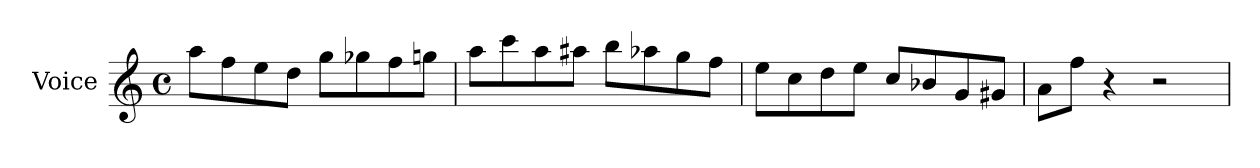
**kern
*part1
*staff1
*I"Voice
*I'Voice
*clefG2
*M4/4
*met(c)
=1
8aa\L
8ff\
8ee\
8dd\J
8gg\L
8gg-X\
8ff\
8ggn\J
=2
8aa\L
8ccc\
8aa\
8aa#X\J
8bb\L
8aa-X\
8gg\
8ff\J
=3
8ee\L
8cc\
8dd\
8ee\J
8cc/L
8b-X/
8g/
8g#X/J
=4
8a\L
8ff\J
4r
2rcc
=
*-
